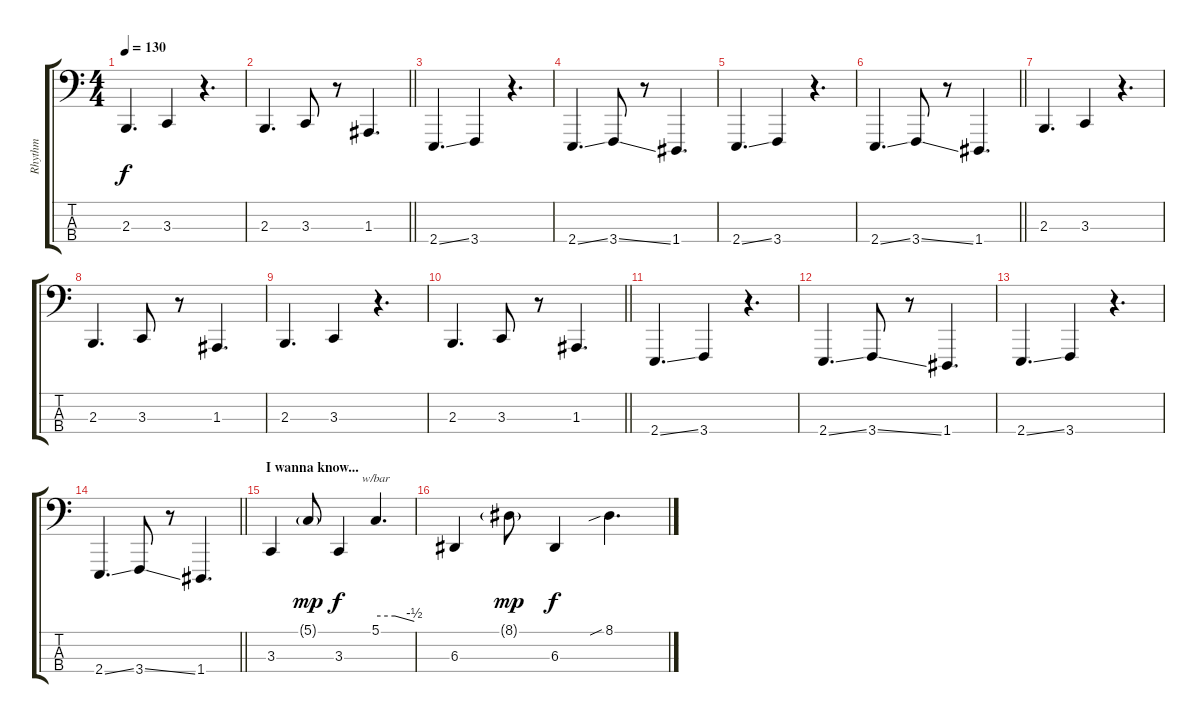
\track ("Rhythm" "Rhythm") {instrument lead8bassandlead}
\staff {score tabs}
\tuning (G2 D2 A1 D1) {hide}
\ts (4 4)
\tempo 130
\clef f4
\ks c
2.3.4{d dy f} 3.3.4 r.4{d} |
\barLineRight lightlight
2.3.4{d} 3.3.8 r.8 1.3.4{d} |
2.4{ss}.4{d} 3.4.4 r.4{d} |
2.4{ss}.4{d} 3.4{ss}.8 r.8 1.4.4{d} |
2.4{ss}.4{d} 3.4.4 r.4{d} |
\barLineRight lightlight
2.4{ss}.4{d} 3.4{ss}.8 r.8 1.4.4{d} |
2.3.4{d} 3.3.4 r.4{d} |
2.3.4{d} 3.3.8 r.8 1.3.4{d} |
2.3.4{d} 3.3.4 r.4{d} |
\barLineRight lightlight
2.3.4{d} 3.3.8 r.8 1.3.4{d} |
2.4{ss}.4{d} 3.4.4 r.4{d} |
2.4{ss}.4{d} 3.4{ss}.8 r.8 1.4.4{d} |
2.4{ss}.4{d} 3.4.4 r.4{d} |
\barLineRight lightlight
2.4{ss}.4{d} 3.4{ss}.8 r.8 1.4.4{d} |
\section ("" "I wanna know...")
3.3.4 5.1{g}.8{dy mp} 3.3.4{dy f} 5.1.4{d tbe (custom default 0 0 30 0 60 -2)} |
6.3.4 8.1{g}.8{dy mp} 6.3.4{dy f} 8.1{sib}.4{d}
